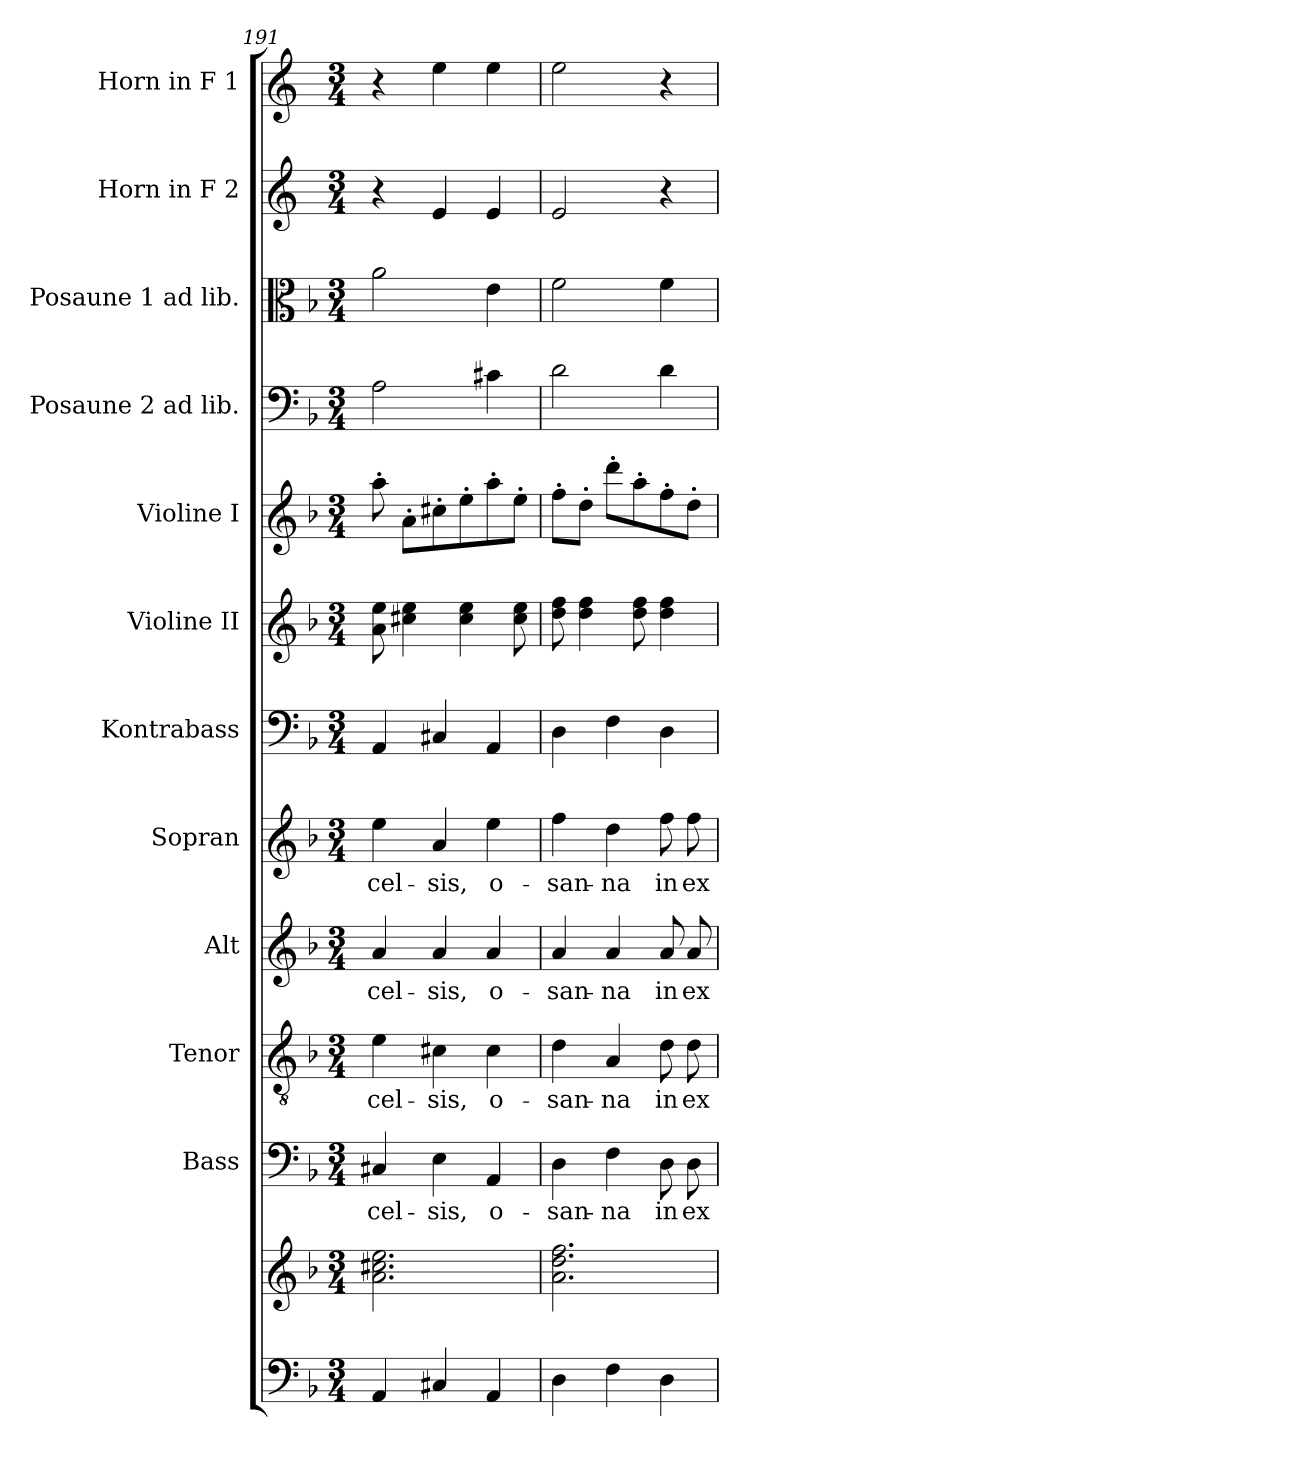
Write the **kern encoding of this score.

**kern	**kern	**kern	**text	**kern	**text	**kern	**text	**kern	**text	**kern	**kern	**kern	**kern	**kern	**kern	**kern
*part12	*part12	*part11	*part11	*part10	*part10	*part9	*part9	*part8	*part8	*part7	*part6	*part5	*part4	*part3	*part2	*part1
*staff13	*staff12	*staff11	*staff11	*staff10	*staff10	*staff9	*staff9	*staff8	*staff8	*staff7	*staff6	*staff5	*staff4	*staff3	*staff2	*staff1
*	*	*I"Bass	*	*I"Tenor	*	*I"Alt	*	*I"Sopran	*	*I"Kontrabass	*I"Violine II	*I"Violine I	*I"Posaune 2 ad lib.	*I"Posaune 1 ad lib.	*I"Horn in F 2	*I"Horn in F 1
*	*	*I'B.	*	*I'T.	*	*I'A.	*	*I'S.	*	*I'Kb.	*I'Vl. II	*I'Vl. I	*I'Pos. 2	*I'Pos. 1	*I'Hrn. F 2	*I'Hrn. F 1
*clefF4	*clefG2	*clefF4	*	*clefGv2	*	*clefG2	*	*clefG2	*	*clefF4	*clefG2	*clefG2	*clefF4	*clefC3	*clefG2	*clefG2
*	*	*	*	*	*	*	*	*	*	*ITrd7c12	*	*	*	*	*ITrd4c7	*ITrd4c7
*k[b-]	*k[b-]	*k[b-]	*	*k[b-]	*	*k[b-]	*	*k[b-]	*	*k[b-]	*k[b-]	*k[b-]	*k[b-]	*k[b-]	*k[b-]	*k[b-]
*F:	*F:	*F:	*	*F:	*	*F:	*	*F:	*	*F:	*F:	*F:	*F:	*F:	*F:	*F:
*M3/4	*M3/4	*M3/4	*	*M3/4	*	*M3/4	*	*M3/4	*	*M3/4	*M3/4	*M3/4	*M3/4	*M3/4	*M3/4	*M3/4
=191	=191	=191	=191	=191	=191	=191	=191	=191	=191	=191	=191	=191	=191	=191	=191	=191
!	!	!	!LO:LY:b	!	!LO:LY:b	!	!LO:LY:b	!	!LO:LY:b	!	!	!	!	!	!	!
4AA/	2.a\ 2.cc#X\ 2.ee\	4C#X/	-cel-	4e\	-cel-	4a/	-cel-	4ee\	-cel-	4AAA/	8a\ 8ee\	8aa'>\	2A\	2a\	4r	4r
.	.	.	.	.	.	.	.	.	.	.	4cc#X\ 4ee\	8a'>\L	.	.	.	.
!	!	!	!LO:LY:b	!	!LO:LY:b	!	!LO:LY:b	!	!LO:LY:b	!	!	!	!	!	!	!
4C#X/	.	4E\	-sis,	4c#X\	-sis,	4a/	-sis,	4a/	-sis,	4CC#X/	.	8cc#X'>\	.	.	4A/	4a\
.	.	.	.	.	.	.	.	.	.	.	4cc#\ 4ee\	8ee'>\	.	.	.	.
!	!	!	!LO:LY:b	!	!LO:LY:b	!	!LO:LY:b	!	!LO:LY:b	!	!	!	!	!	!	!
4AA/	.	4AA/	o-	4c#\	o-	4a/	o-	4ee\	o-	4AAA/	.	8aa'>\	4c#X\	4e\	4A/	4a\
.	.	.	.	.	.	.	.	.	.	.	8cc#\ 8ee\	8ee'>\J	.	.	.	.
=192	=192	=192	=192	=192	=192	=192	=192	=192	=192	=192	=192	=192	=192	=192	=192	=192
!	!	!	!LO:LY:b	!	!LO:LY:b	!	!LO:LY:b	!	!LO:LY:b	!	!	!	!	!	!	!
4D\	2.a\ 2.dd\ 2.ff\	4D\	-san-	4d\	-san-	4a/	-san-	4ff\	-san-	4DD\	8dd\ 8ff\	8ff'>\L	2d\	2f\	2A/	2a\
.	.	.	.	.	.	.	.	.	.	.	4dd\ 4ff\	8dd'>\J	.	.	.	.
!	!	!	!LO:LY:b	!	!LO:LY:b	!	!LO:LY:b	!	!LO:LY:b	!	!	!	!	!	!	!
4F\	.	4F\	-na	4A/	-na	4a/	-na	4dd\	-na	4FF\	.	8ddd'>\L	.	.	.	.
.	.	.	.	.	.	.	.	.	.	.	8dd\ 8ff\	8aa'>\	.	.	.	.
!	!	!	!LO:LY:b	!	!LO:LY:b	!	!LO:LY:b	!	!LO:LY:b	!	!	!	!	!	!	!
4D\	.	8D\	in	8d\	in	8a/	in	8ff\	in	4DD\	4dd\ 4ff\	8ff'>\	4d\	4f\	4r	4r
!	!	!	!LO:LY:b	!	!LO:LY:b	!	!LO:LY:b	!	!LO:LY:b	!	!	!	!	!	!	!
.	.	8D\	ex-	8d\	ex-	8a/	ex-	8ff\	ex-	.	.	8dd'>\J	.	.	.	.
=	=	=	=	=	=	=	=	=	=	=	=	=	=	=	=	=
*-	*-	*-	*-	*-	*-	*-	*-	*-	*-	*-	*-	*-	*-	*-	*-	*-
